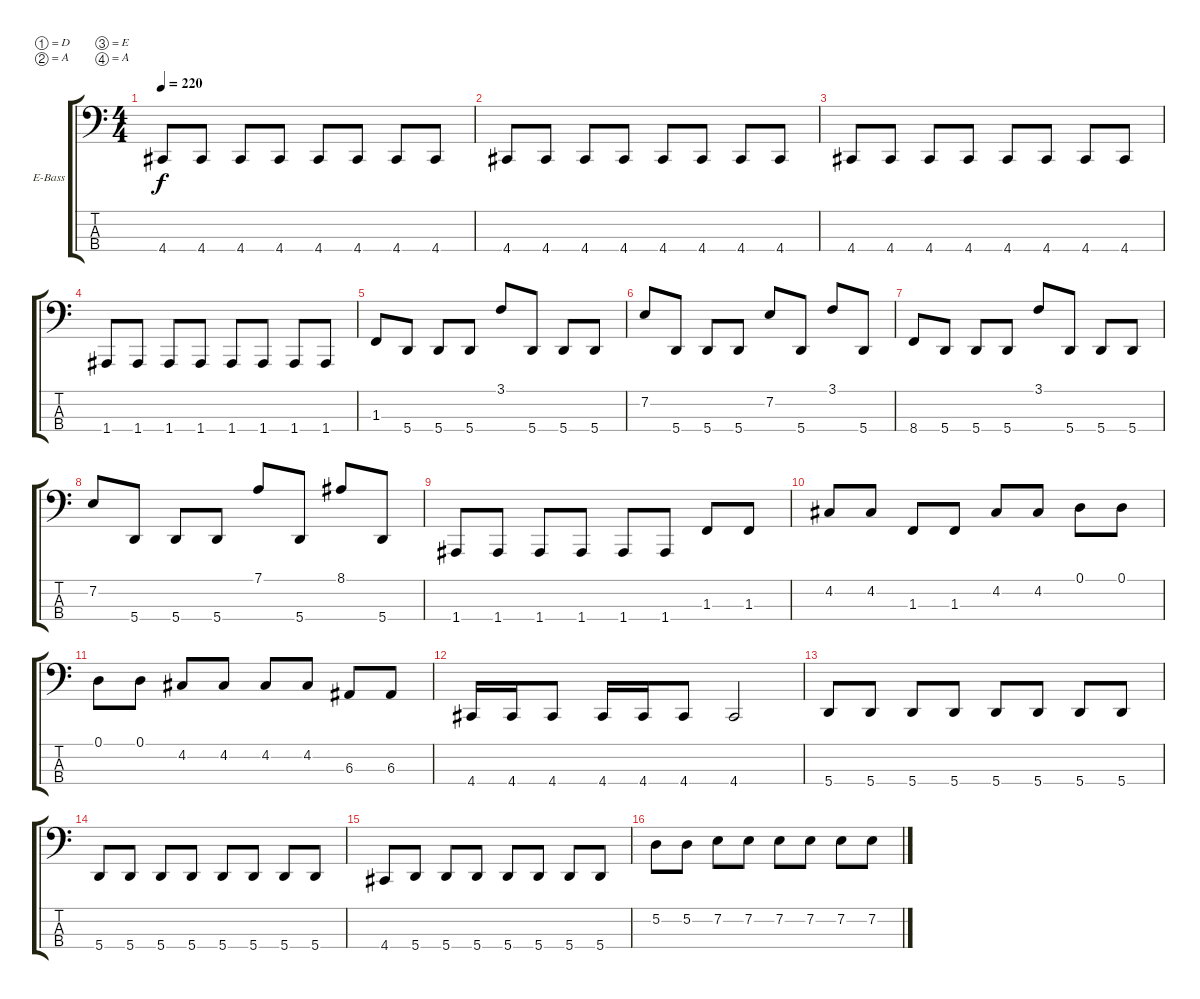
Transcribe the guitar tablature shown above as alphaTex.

\defaultSystemsLayout 4
\bracketExtendMode groupsimilarinstruments
\firstSystemTrackNameOrientation horizontal
\otherSystemsTrackNameOrientation horizontal
\track ("Electric Bass" "E-Bass") {instrument electricbassfinger}
\staff {score tabs}
\tuning (D2 A1 E1 A0)
\ts (4 4)
\tempo 220
\clef f4
\scale
0.333333
\ks c
4.4.8{dy f} 4.4.8 4.4.8 4.4.8 4.4.8 4.4.8 4.4.8 4.4.8 |
\scale
0.333333 4.4.8 4.4.8 4.4.8 4.4.8 4.4.8 4.4.8 4.4.8 4.4.8 |
\scale
0.333333 4.4.8 4.4.8 4.4.8 4.4.8 4.4.8 4.4.8 4.4.8 4.4.8 |
\scale
0.333333 1.4.8 1.4.8 1.4.8 1.4.8 1.4.8 1.4.8 1.4.8 1.4.8 |
\scale
0.333333 1.3.8 5.4.8 5.4.8 5.4.8 3.1.8 5.4.8 5.4.8 5.4.8 |
\scale
0.333333 7.2.8 5.4.8 5.4.8 5.4.8 7.2.8 5.4.8 3.1.8 5.4.8 |
\scale
0.333333 8.4.8 5.4.8 5.4.8 5.4.8 3.1.8 5.4.8 5.4.8 5.4.8 |
\scale
0.333333 7.2.8 5.4.8 5.4.8 5.4.8 7.1.8 5.4.8 8.1.8 5.4.8 |
\scale
0.333333 1.4.8 1.4.8 1.4.8 1.4.8 1.4.8 1.4.8 1.3.8 1.3.8 |
\scale
0.333333 4.2.8 4.2.8 1.3.8 1.3.8 4.2.8 4.2.8 0.1.8 0.1.8 |
\scale
0.333333 0.1.8 0.1.8 4.2.8 4.2.8 4.2.8 4.2.8 6.3.8 6.3.8 |
\scale
0.333333 4.4.16 4.4.16 4.4.8 4.4.16 4.4.16 4.4.8 4.4.2 |
\scale
0.333333 5.4.8 5.4.8 5.4.8 5.4.8 5.4.8 5.4.8 5.4.8 5.4.8 |
\scale
0.333333 5.4.8 5.4.8 5.4.8 5.4.8 5.4.8 5.4.8 5.4.8 5.4.8 |
\scale
0.333333 4.4.8 5.4.8 5.4.8 5.4.8 5.4.8 5.4.8 5.4.8 5.4.8 |
\scale
0.333333 5.2.8 5.2.8 7.2.8 7.2.8 7.2.8 7.2.8 7.2.8 7.2.8
